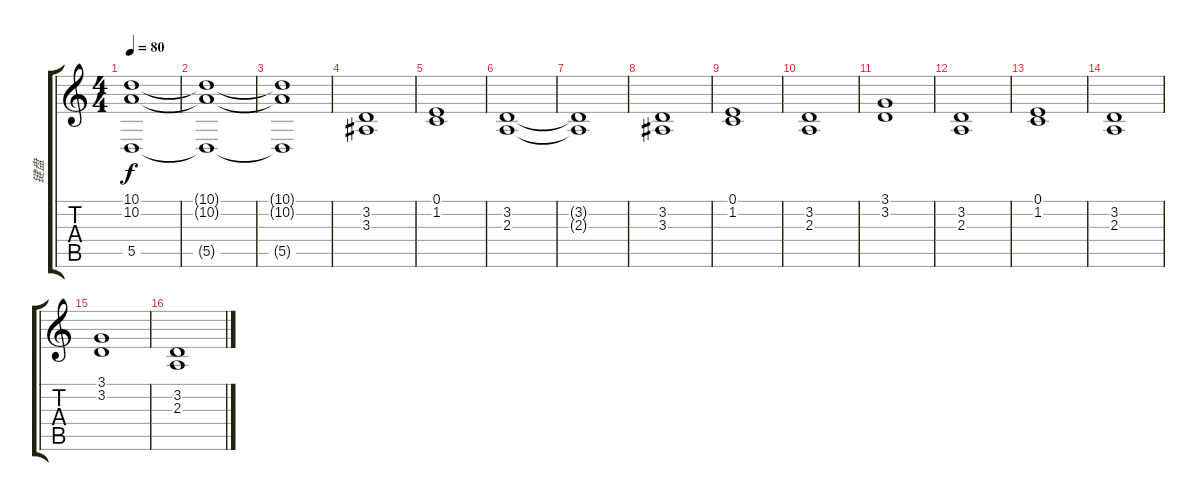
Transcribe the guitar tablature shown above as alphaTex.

\track ("键盘" "键盘") {instrument pad2warm}
\staff {score tabs}
\tuning (E4 B3 G3 D3 A2 E2) {hide}
\ts (4 4)
\tempo 80
\clef g2
\ks c
(10.1 10.2 5.5).1{dy f instrument pad2warm} |
(10.1{t} 10.2{t} 5.5{t}).1 |
(10.1{t} 10.2{t} 5.5{t}).1 |
(3.2 3.3).1 |
(0.1 1.2).1 |
(3.2 2.3).1 |
(3.2{t} 2.3{t}).1 |
(3.2 3.3).1 |
(0.1 1.2).1 |
(3.2 2.3).1 |
(3.1 3.2).1 |
(3.2 2.3).1 |
(0.1 1.2).1 |
(3.2 2.3).1 |
(3.1 3.2).1 |
(3.2 2.3).1
